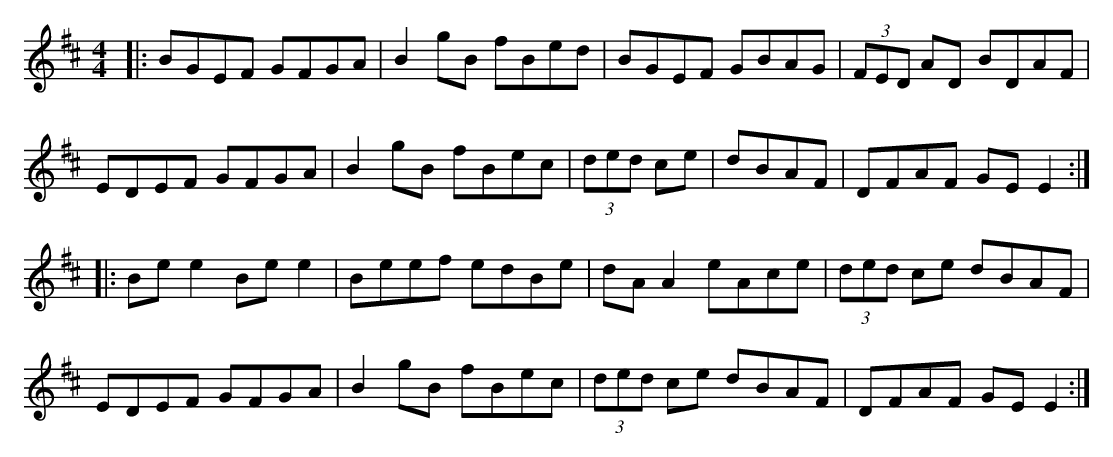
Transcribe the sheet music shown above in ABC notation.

X:1
M:4/4
K:Edor
|:BGEF GFGA|B2gB fBed|BGEF GBAG|(3FED AD BDAF|
EDEF GFGA|B2gB fBec|(3ded ce|dBAF|DFAF GEE2:|
|:Bee2 Bee2|Beef edBe|dAA2 eAce|(3ded ce dBAF|
EDEF GFGA|B2gB fBec|(3ded ce dBAF|DFAF GEE2:|
